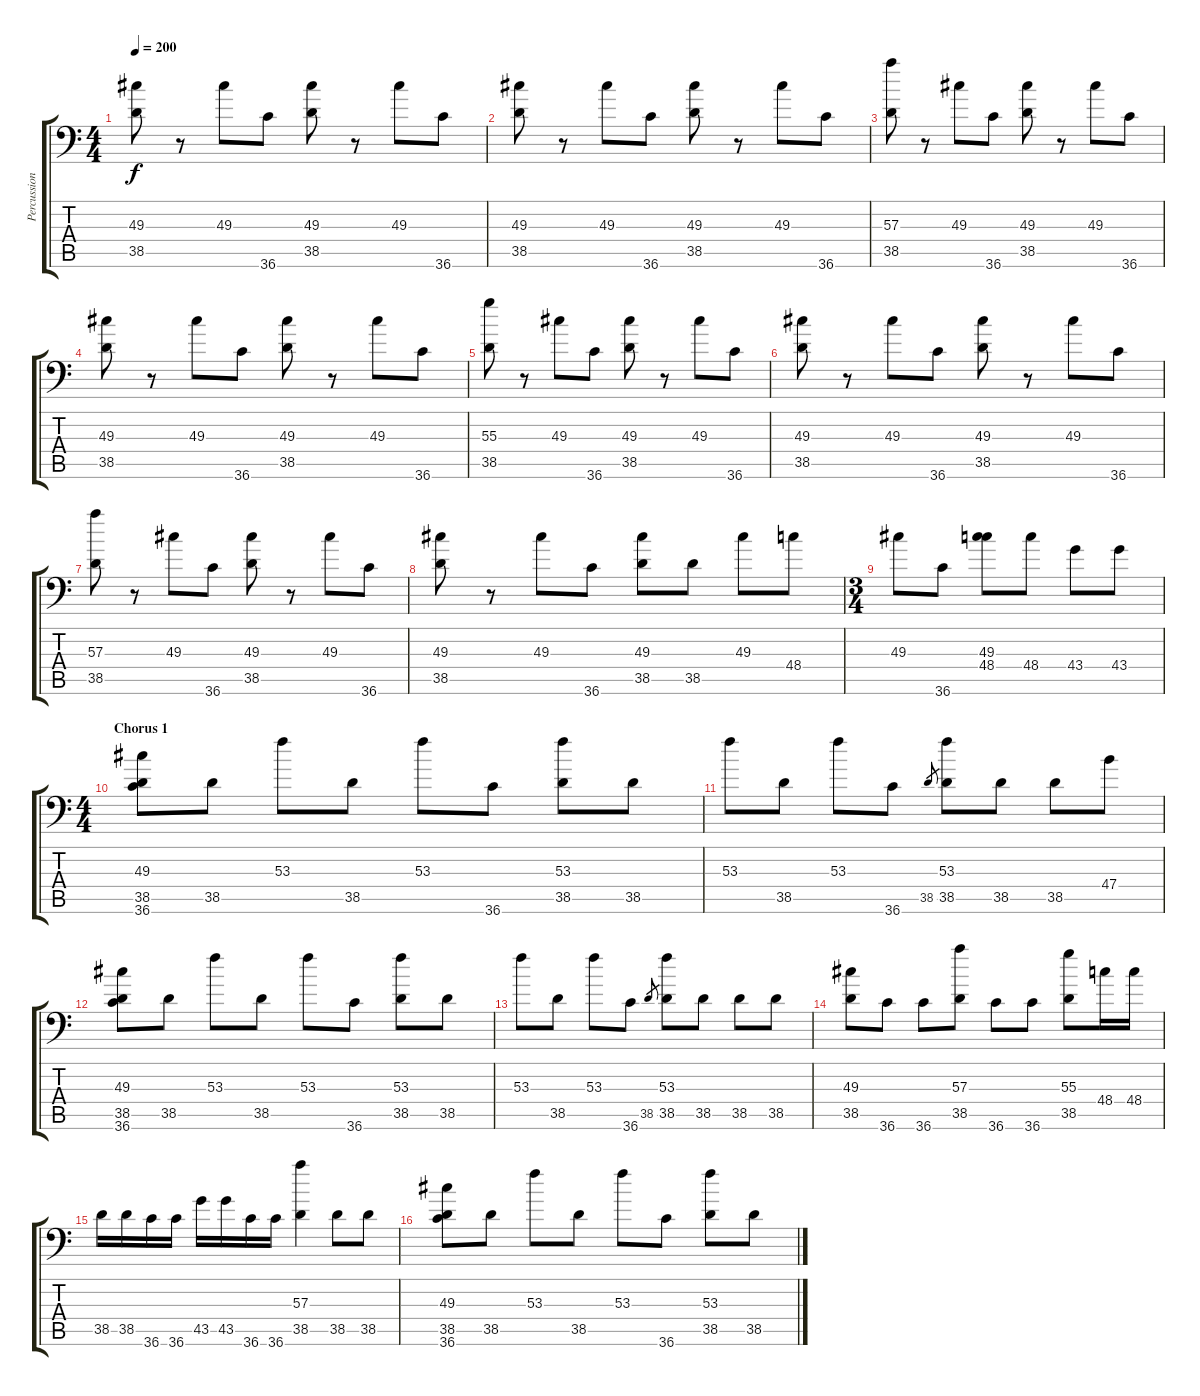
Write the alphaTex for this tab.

\track ("Percussion" "Percussion") {instrument acousticgrandpiano}
\staff {score tabs}
\tuning (C-1 C-1 C-1 C-1 C-1 C-1) {hide}
\ts (4 4)
\tempo 200
\clef f4
\ks c
(49.3 38.5).8{dy f} r.8 49.3.8 36.6.8 (49.3 38.5).8 r.8 49.3.8 36.6.8 |
(49.3 38.5).8 r.8 49.3.8 36.6.8 (49.3 38.5).8 r.8 49.3.8 36.6.8 |
(57.3 38.5).8 r.8 49.3.8 36.6.8 (49.3 38.5).8 r.8 49.3.8 36.6.8 |
(49.3 38.5).8 r.8 49.3.8 36.6.8 (49.3 38.5).8 r.8 49.3.8 36.6.8 |
(55.3 38.5).8 r.8 49.3.8 36.6.8 (49.3 38.5).8 r.8 49.3.8 36.6.8 |
(49.3 38.5).8 r.8 49.3.8 36.6.8 (49.3 38.5).8 r.8 49.3.8 36.6.8 |
(57.3 38.5).8 r.8 49.3.8 36.6.8 (49.3 38.5).8 r.8 49.3.8 36.6.8 |
(49.3 38.5).8 r.8 49.3.8 36.6.8 (49.3 38.5).8 38.5.8 49.3.8 48.4.8 |
\ts (3 4)
49.3.8 36.6.8 (49.3 48.4).8 48.4.8 43.4.8 43.4.8 |
\ts (4 4)
\section ("" "Chorus 1")
(49.3 38.5 36.6).8 38.5.8 53.3.8 38.5.8 53.3.8 36.6.8 (53.3 38.5).8 38.5.8 |
53.3.8 38.5.8 53.3.8 36.6.8 38.5.8{gr} (53.3 38.5).8 38.5.8 38.5.8 47.4.8 |
(49.3 38.5 36.6).8 38.5.8 53.3.8 38.5.8 53.3.8 36.6.8 (53.3 38.5).8 38.5.8 |
53.3.8 38.5.8 53.3.8 36.6.8 38.5.8{gr} (53.3 38.5).8 38.5.8 38.5.8 38.5.8 |
(49.3 38.5).8 36.6.8 36.6.8 (57.3 38.5).8 36.6.8 36.6.8 (55.3 38.5).8 48.4.16 48.4.16 |
38.5.16 38.5.16 36.6.16 36.6.16 43.5.16 43.5.16 36.6.16 36.6.16 (57.3 38.5).4 38.5.8 38.5.8 |
(49.3 38.5 36.6).8 38.5.8 53.3.8 38.5.8 53.3.8 36.6.8 (53.3 38.5).8 38.5.8
